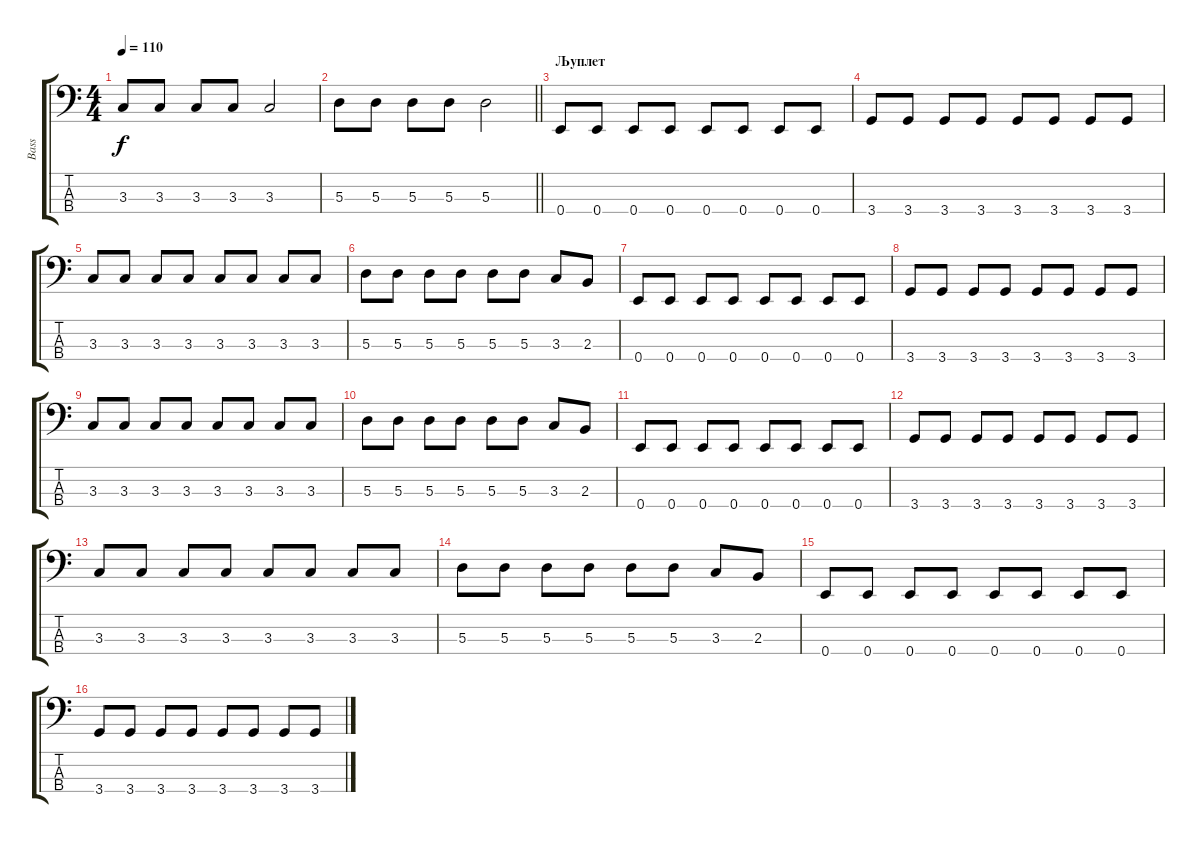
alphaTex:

\track ("Bass" "Bass") {instrument electricbassfinger bank 237}
\staff {score tabs}
\tuning (G2 D2 A1 E1) {hide}
\ts (4 4)
\tempo 110
\clef f4
\ks c
3.3.8{dy f} 3.3.8 3.3.8 3.3.8 3.3.2 |
\barLineRight lightlight
5.3.8 5.3.8 5.3.8 5.3.8 5.3.2 |
\section ("" "Љуплет")
0.4.8 0.4.8 0.4.8 0.4.8 0.4.8 0.4.8 0.4.8 0.4.8 |
3.4.8 3.4.8 3.4.8 3.4.8 3.4.8 3.4.8 3.4.8 3.4.8 |
3.3.8 3.3.8 3.3.8 3.3.8 3.3.8 3.3.8 3.3.8 3.3.8 |
5.3.8 5.3.8 5.3.8 5.3.8 5.3.8 5.3.8 3.3.8 2.3.8 |
0.4.8 0.4.8 0.4.8 0.4.8 0.4.8 0.4.8 0.4.8 0.4.8 |
3.4.8 3.4.8 3.4.8 3.4.8 3.4.8 3.4.8 3.4.8 3.4.8 |
3.3.8 3.3.8 3.3.8 3.3.8 3.3.8 3.3.8 3.3.8 3.3.8 |
5.3.8 5.3.8 5.3.8 5.3.8 5.3.8 5.3.8 3.3.8 2.3.8 |
0.4.8 0.4.8 0.4.8 0.4.8 0.4.8 0.4.8 0.4.8 0.4.8 |
3.4.8 3.4.8 3.4.8 3.4.8 3.4.8 3.4.8 3.4.8 3.4.8 |
3.3.8 3.3.8 3.3.8 3.3.8 3.3.8 3.3.8 3.3.8 3.3.8 |
5.3.8 5.3.8 5.3.8 5.3.8 5.3.8 5.3.8 3.3.8 2.3.8 |
0.4.8 0.4.8 0.4.8 0.4.8 0.4.8 0.4.8 0.4.8 0.4.8 |
3.4.8 3.4.8 3.4.8 3.4.8 3.4.8 3.4.8 3.4.8 3.4.8
